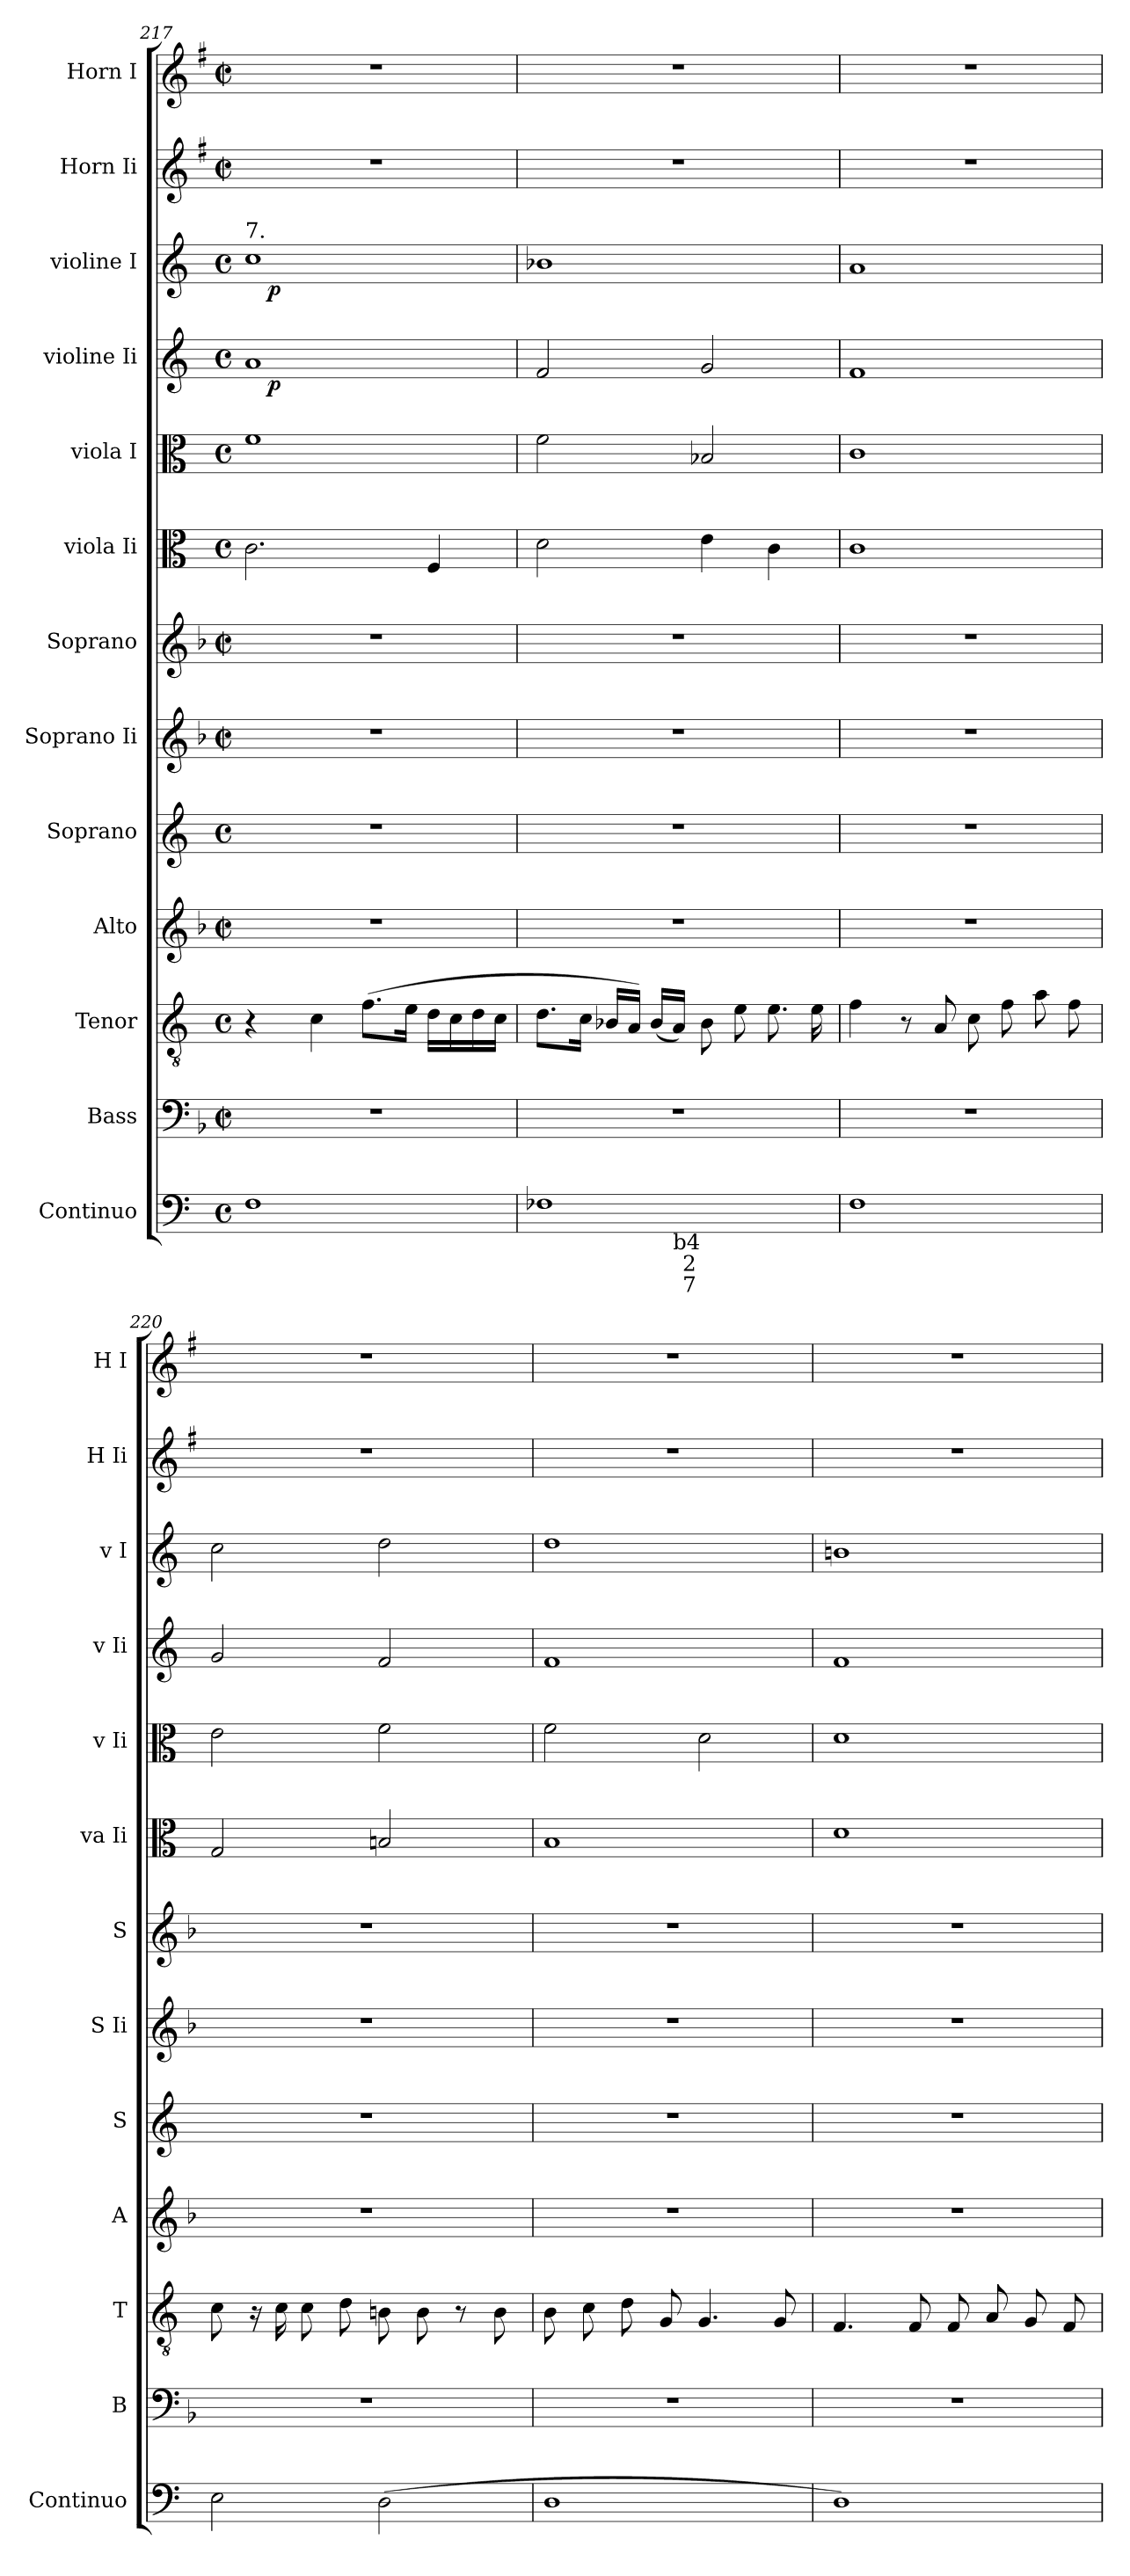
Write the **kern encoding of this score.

**kern	**kern	**kern	**kern	**kern	**kern	**kern	**kern	**kern	**kern	**dynam	**kern	**dynam	**kern	**kern
*part13	*part12	*part11	*part10	*part9	*part8	*part7	*part6	*part5	*part4	*part4	*part3	*part3	*part2	*part1
*staff13	*staff12	*staff11	*staff10	*staff9	*staff8	*staff7	*staff6	*staff5	*staff4	*staff4	*staff3	*staff3	*staff2	*staff1
*I"Continuo	*I"Bass	*I"Tenor	*I"Alto	*I"Soprano	*I"Soprano Ii	*I"Soprano	*I"viola Ii	*I"viola I	*I"violine Ii	*	*I"violine I	*	*I"Horn Ii	*I"Horn I
*I'Continuo	*I'B	*I'T	*I'A	*I'S	*I'S Ii	*I'S	*I'va Ii	*I'v Ii	*I'v Ii	*	*I'v I	*	*I'H Ii	*I'H I
!!LO:LB:g=z
*clefF4	*clefF4	*clefGv2	*clefG2	*clefG2	*clefG2	*clefG2	*clefC3	*clefC3	*clefG2	*	*clefG2	*	*clefG2	*clefG2
*	*	*	*	*	*	*	*	*	*	*	*	*	*ITrd-3c-5	*ITrd-3c-5
*k[]	*k[b-]	*k[]	*k[b-]	*k[]	*k[b-]	*k[b-]	*k[]	*k[]	*k[]	*	*k[]	*	*k[]	*k[]
*C:	*F:	*C:	*F:	*C:	*F:	*F:	*C:	*C:	*C:	*	*C:	*	*C:	*C:
*M4/4	*M2/2	*M4/4	*M2/2	*M4/4	*M2/2	*M2/2	*M4/4	*M4/4	*M4/4	*	*M4/4	*	*M2/2	*M2/2
*met(c)	*met(c|)	*met(c)	*met(c|)	*met(c)	*met(c|)	*met(c|)	*met(c)	*met(c)	*met(c)	*	*met(c)	*	*met(c|)	*met(c|)
=217	=217	=217	=217	=217	=217	=217	=217	=217	=217	=217	=217	=217	=217	=217
*	*	*	*	*	*	*	*	*	*^	*	*^	*	*	*
!	!	!	!	!	!	!	!	!	!	!	!	!LO:TX:a:t=7.	!	!	!	!
1F	1r	4r	1r	1r	1r	1r	2.c\	1f	1a	16ryy	.	1cc	16ryy	.	1r	1r
!	!	!	!	!	!	!	!	!	!	!	!LO:DY:b	!	!	!LO:DY:b	!	!
.	.	.	.	.	.	.	.	.	.	2...ryy	p	.	2...ryy	p	.	.
.	.	4c\	.	.	.	.	.	.	.	.	.	.	.	.	.	.
.	.	(>8.f\L	.	.	.	.	.	.	.	.	.	.	.	.	.	.
.	.	16e\Jk	.	.	.	.	.	.	.	.	.	.	.	.	.	.
.	.	16d\LL	.	.	.	.	4F/	.	.	.	.	.	.	.	.	.
.	.	16c\	.	.	.	.	.	.	.	.	.	.	.	.	.	.
.	.	16d\	.	.	.	.	.	.	.	.	.	.	.	.	.	.
.	.	16c\JJ	.	.	.	.	.	.	.	.	.	.	.	.	.	.
*	*	*	*	*	*	*	*	*	*v	*v	*	*	*	*	*	*
*	*	*	*	*	*	*	*	*	*	*	*v	*v	*	*	*
=218	=218	=218	=218	=218	=218	=218	=218	=218	=218	=218	=218	=218	=218	=218
*^	*	*	*	*	*	*	*	*	*	*	*	*	*	*
*	*^	*	*	*	*	*	*	*	*	*	*	*	*	*	*
1F->	4..ryy	4ryy	1r	8.d\L	1r	1r	1r	1r	2d\	2f\	2f/	.	1b-X	.	1r	1r
.	.	.	.	16c\Jk	.	.	.	.	.	.	.	.	.	.	.	.
.	.	8ryy	.	16B-X/LL	.	.	.	.	.	.	.	.	.	.	.	.
.	.	.	.	16A/JJ)	.	.	.	.	.	.	.	.	.	.	.	.
.	.	16ryy	.	(<16B-/LL	.	.	.	.	.	.	.	.	.	.	.	.
!	!LO:TX:b:t=b4	!	!	!	!	!	!	!	!	!	!	!	!	!	!	!
.	2ryy	64ryy	.	16A/JJ)	.	.	.	.	.	.	.	.	.	.	.	.
!	!	!LO:TX:b:t=2	!	!	!	!	!	!	!	!	!	!	!	!	!	!
!	!	!LO:TX:b:t=7	!	!	!	!	!	!	!	!	!	!	!	!	!	!
.	.	2ryy	.	.	.	.	.	.	.	.	.	.	.	.	.	.
.	.	.	.	8B-\	.	.	.	.	4e\	2B-X/	2g/	.	.	.	.	.
.	.	.	.	8e\	.	.	.	.	.	.	.	.	.	.	.	.
.	.	.	.	8.e\	.	.	.	.	4c\	.	.	.	.	.	.	.
.	16ryy	.	.	16e\	.	.	.	.	.	.	.	.	.	.	.	.
.	.	32.ryy	.	.	.	.	.	.	.	.	.	.	.	.	.	.
*v	*v	*v	*	*	*	*	*	*	*	*	*	*	*	*	*	*
=219	=219	=219	=219	=219	=219	=219	=219	=219	=219	=219	=219	=219	=219	=219
1F>	1r	4f\	1r	1r	1r	1r	1c	1c	1f	.	1a	.	1r	1r
.	.	8r	.	.	.	.	.	.	.	.	.	.	.	.
.	.	8A/	.	.	.	.	.	.	.	.	.	.	.	.
.	.	8c\	.	.	.	.	.	.	.	.	.	.	.	.
.	.	8f\	.	.	.	.	.	.	.	.	.	.	.	.
.	.	8a\	.	.	.	.	.	.	.	.	.	.	.	.
.	.	8f\	.	.	.	.	.	.	.	.	.	.	.	.
=220	=220	=220	=220	=220	=220	=220	=220	=220	=220	=220	=220	=220	=220	=220
2E>\	1r	8c\	1r	1r	1r	1r	2G/	2e\	2g/	.	2cc\	.	1r	1r
.	.	16rA	.	.	.	.	.	.	.	.	.	.	.	.
.	.	16c\	.	.	.	.	.	.	.	.	.	.	.	.
.	.	8c\	.	.	.	.	.	.	.	.	.	.	.	.
.	.	8d\	.	.	.	.	.	.	.	.	.	.	.	.
(>2D>\	.	8Bn\	.	.	.	.	2Bn/	2f\	2f/	.	2dd\	.	.	.
.	.	8B\	.	.	.	.	.	.	.	.	.	.	.	.
.	.	8r	.	.	.	.	.	.	.	.	.	.	.	.
.	.	8B\	.	.	.	.	.	.	.	.	.	.	.	.
!!LO:LB:g=z
=221	=221	=221	=221	=221	=221	=221	=221	=221	=221	=221	=221	=221	=221	=221
1D>	1r	8B\	1r	1r	1r	1r	1B	2f\	1f	.	1dd	.	1r	1r
.	.	8c\	.	.	.	.	.	.	.	.	.	.	.	.
.	.	8d\	.	.	.	.	.	.	.	.	.	.	.	.
.	.	8G/	.	.	.	.	.	.	.	.	.	.	.	.
.	.	4.G/	.	.	.	.	.	2d\	.	.	.	.	.	.
.	.	8G/	.	.	.	.	.	.	.	.	.	.	.	.
=222	=222	=222	=222	=222	=222	=222	=222	=222	=222	=222	=222	=222	=222	=222
1D>)	1r	4.F/	1r	1r	1r	1r	1d	1d	1f	.	1bn	.	1r	1r
.	.	8F/	.	.	.	.	.	.	.	.	.	.	.	.
.	.	8F/	.	.	.	.	.	.	.	.	.	.	.	.
.	.	8A/	.	.	.	.	.	.	.	.	.	.	.	.
.	.	8G/	.	.	.	.	.	.	.	.	.	.	.	.
.	.	8F/	.	.	.	.	.	.	.	.	.	.	.	.
=	=	=	=	=	=	=	=	=	=	=	=	=	=	=
*-	*-	*-	*-	*-	*-	*-	*-	*-	*-	*-	*-	*-	*-	*-
